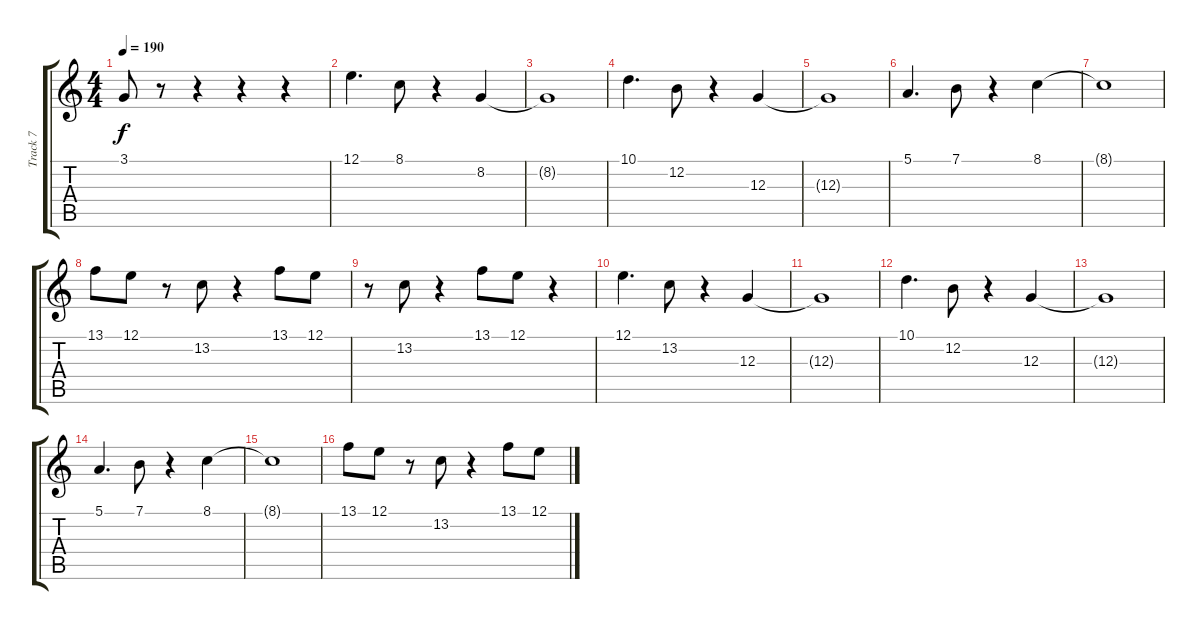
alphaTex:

\track ("Track 7" "Track 7") {instrument trumpet}
\staff {score tabs}
\tuning (E4 B3 G3 D3 A2 E2) {hide}
\ts (4 4)
\tempo 190
\clef g2
\ks c
3.1.8{dy f} r.8 r.4 r.4 r.4 |
12.1.4{d} 8.1.8 r.4 8.2.4 |
8.2{t}.1 |
10.1.4{d} 12.2.8 r.4 12.3.4 |
12.3{t}.1 |
5.1.4{d} 7.1.8 r.4 8.1.4 |
8.1{t}.1 |
13.1.8 12.1.8 r.8 13.2.8 r.4 13.1.8 12.1.8 |
r.8 13.2.8 r.4 13.1.8 12.1.8 r.4 |
12.1.4{d} 13.2.8 r.4 12.3.4 |
12.3{t}.1 |
10.1.4{d} 12.2.8 r.4 12.3.4 |
12.3{t}.1 |
5.1.4{d} 7.1.8 r.4 8.1.4 |
8.1{t}.1 |
13.1.8 12.1.8 r.8 13.2.8 r.4 13.1.8 12.1.8
